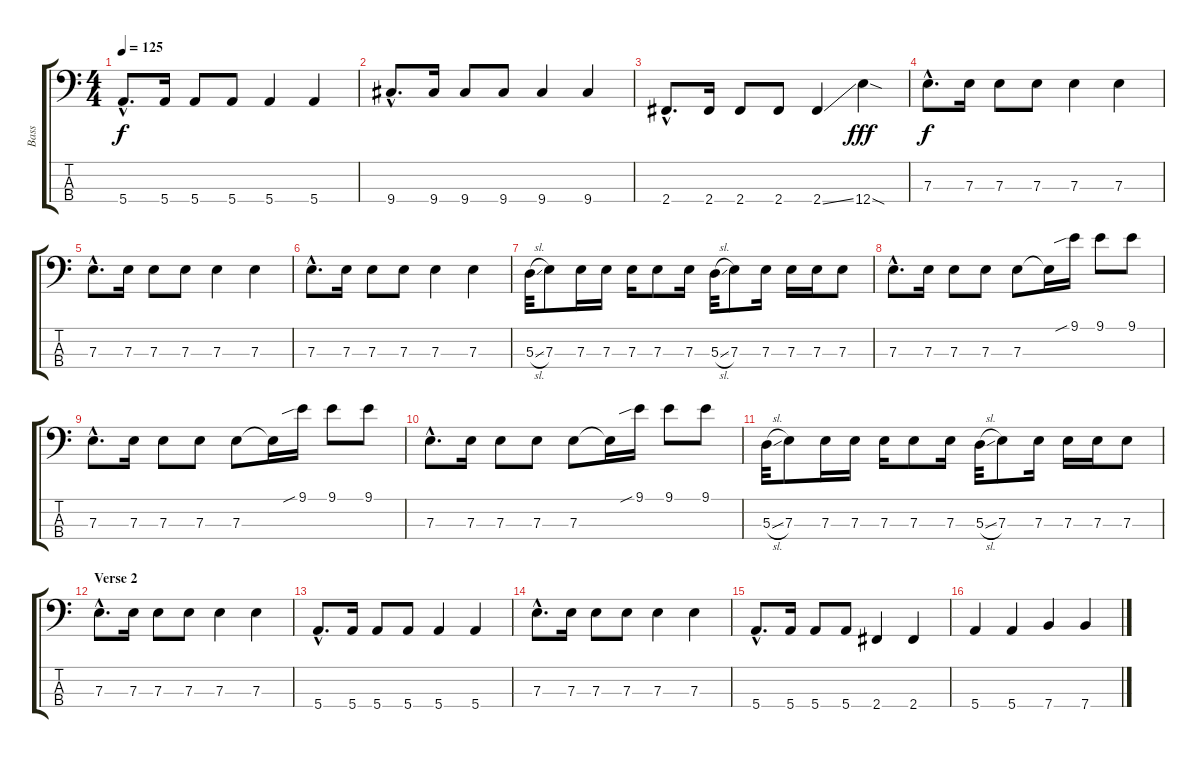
\track ("Bass" "Bass") {instrument electricbasspick}
\staff {score tabs}
\tuning (G2 D2 A1 E1) {hide}
\ts (4 4)
\tempo 125
\clef f4
\ks c
5.4{hac}.8{d dy f} 5.4.16 5.4.8 5.4.8 5.4.4 5.4.4 |
9.4{hac}.8{d} 9.4.16 9.4.8 9.4.8 9.4.4 9.4.4 |
2.4{hac}.8{d} 2.4.16 2.4.8 2.4.8 2.4{ss}.4 12.4{sod}.4{dy fff} |
7.3{hac}.8{d dy f} 7.3.16 7.3.8 7.3.8 7.3.4 7.3.4 |
7.3{hac}.8{d} 7.3.16 7.3.8 7.3.8 7.3.4 7.3.4 |
7.3{hac}.8{d} 7.3.16 7.3.8 7.3.8 7.3.4 7.3.4 |
5.3{sl}.32 7.3.8 7.3.16 7.3.16 7.3.16 7.3.8 7.3.16 5.3{sl}.32 7.3.8 7.3.16 7.3.16 7.3.16 7.3.8 |
7.3{hac}.8{d} 7.3.16 7.3.8 7.3.8 7.3.8 7.3{t}.16 9.1{sib}.16 9.1.8 9.1.8 |
7.3{hac}.8{d} 7.3.16 7.3.8 7.3.8 7.3.8 7.3{t}.16 9.1{sib}.16 9.1.8 9.1.8 |
7.3{hac}.8{d} 7.3.16 7.3.8 7.3.8 7.3.8 7.3{t}.16 9.1{sib}.16 9.1.8 9.1.8 |
5.3{sl}.32 7.3.8 7.3.16 7.3.16 7.3.16 7.3.8 7.3.16 5.3{sl}.32 7.3.8 7.3.16 7.3.16 7.3.16 7.3.8 |
\section ("" "Verse 2")
7.3{hac}.8{d} 7.3.16 7.3.8 7.3.8 7.3.4 7.3.4 |
5.4{hac}.8{d} 5.4.16 5.4.8 5.4.8 5.4.4 5.4.4 |
7.3{hac}.8{d} 7.3.16 7.3.8 7.3.8 7.3.4 7.3.4 |
5.4{hac}.8{d} 5.4.16 5.4.8 5.4.8 2.4.4 2.4.4 |
5.4.4 5.4.4 7.4.4 7.4.4
